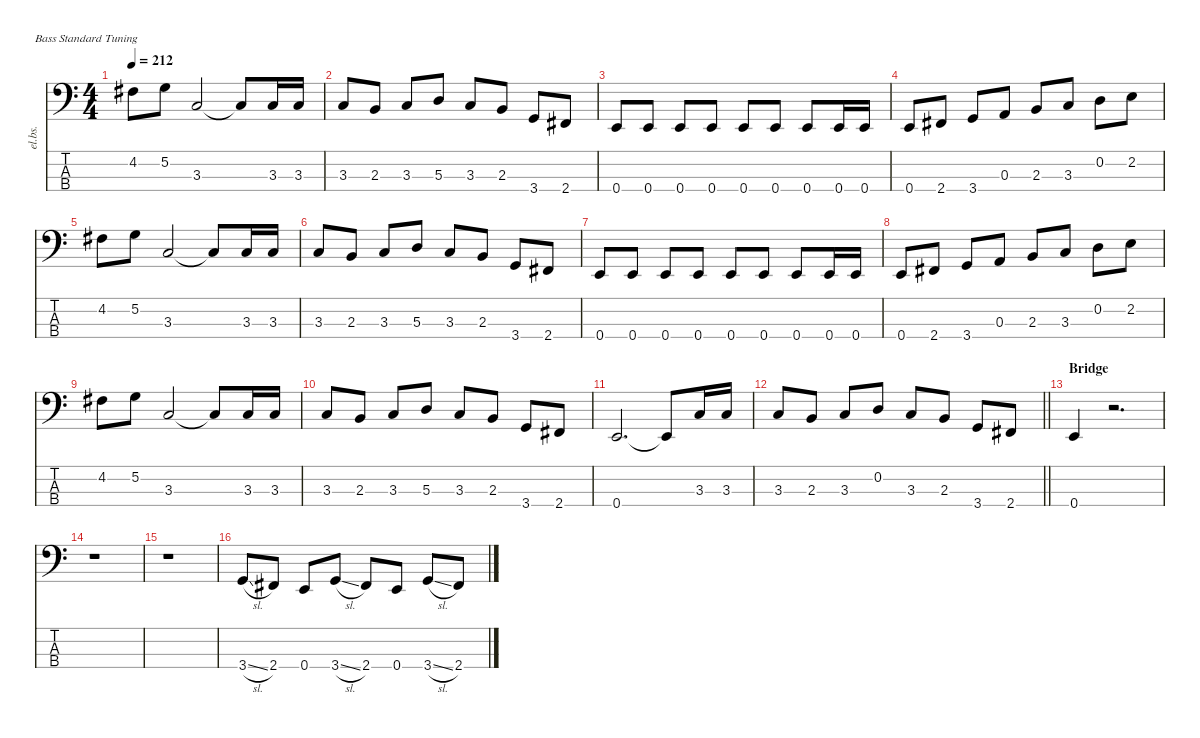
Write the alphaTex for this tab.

\defaultSystemsLayout 4
\hideDynamics
\bracketExtendMode nobrackets
\track ("Cliff Burton" "el.bs.") {mute instrument electricbassfinger}
\staff {score tabs}
\tuning (G2 D2 A1 E1)
\ts (4 4)
\tempo 212
\clef f4
\ks c
4.2{acc #}.8{dy fff} 5.2.8 3.3.2 3.3{t}.8{dy f} 3.3.16{dy fff} 3.3.16 |
3.3.8 2.3.8 3.3.8 5.3.8 3.3.8 2.3.8 3.4.8 2.4{acc #}.8 |
0.4.8 0.4.8 0.4.8 0.4.8 0.4.8 0.4.8 0.4.8 0.4.16 0.4.16 |
0.4.8 2.4{acc #}.8 3.4.8 0.3.8 2.3.8 3.3.8 0.2.8 2.2.8 |
4.2{acc #}.8 5.2.8 3.3.2 3.3{t}.8{dy f} 3.3.16{dy fff} 3.3.16 |
3.3.8 2.3.8 3.3.8 5.3.8 3.3.8 2.3.8 3.4.8 2.4{acc #}.8 |
0.4.8 0.4.8 0.4.8 0.4.8 0.4.8 0.4.8 0.4.8 0.4.16 0.4.16 |
0.4.8 2.4{acc #}.8 3.4.8 0.3.8 2.3.8 3.3.8 0.2.8 2.2.8 |
4.2{acc #}.8 5.2.8 3.3.2 3.3{t}.8{dy f} 3.3.16{dy fff} 3.3.16 |
3.3.8 2.3.8 3.3.8 5.3.8 3.3.8 2.3.8 3.4.8 2.4{acc #}.8 |
0.4.2{d} 0.4{t}.8{dy f} 3.3.16{dy fff} 3.3.16 |
\barLineRight lightlight
3.3.8 2.3.8 3.3.8 0.2.8 3.3.8 2.3.8 3.4.8 2.4{acc #}.8 |
\section ("" "Bridge")
0.4.4 r.2{d} |
r.1 |
r.1 |
3.4{sl}.8 2.4{acc #}.8 0.4.8 3.4{sl}.8 2.4{acc #}.8 0.4.8 3.4{sl}.8 2.4{acc #}.8
